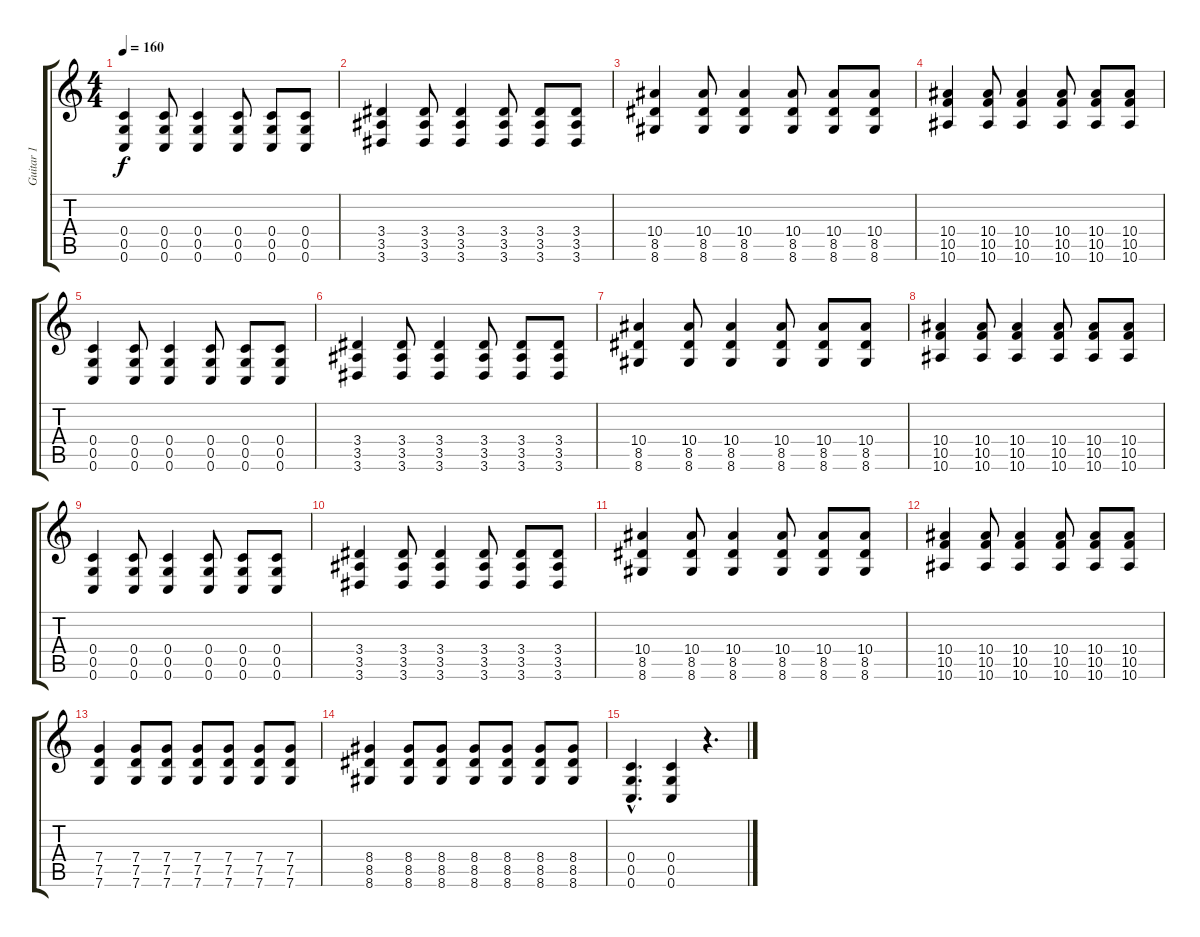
\track ("Guitar 1" "Guitar 1") {instrument overdrivenguitar}
\staff {score tabs}
\tuning (C4 A3 F3 C3 G2 C2) {hide}
\ts (4 4)
\tempo 160
\clef g2
\ks c
(0.4 0.5 0.6).4{dy f} (0.4 0.5 0.6).8 (0.4 0.5 0.6).4 (0.4 0.5 0.6).8 (0.4 0.5 0.6).8 (0.4 0.5 0.6).8 |
(3.4 3.5 3.6).4 (3.4 3.5 3.6).8 (3.4 3.5 3.6).4 (3.4 3.5 3.6).8 (3.4 3.5 3.6).8 (3.4 3.5 3.6).8 |
(10.4 8.5 8.6).4 (10.4 8.5 8.6).8 (10.4 8.5 8.6).4 (10.4 8.5 8.6).8 (10.4 8.5 8.6).8 (10.4 8.5 8.6).8 |
(10.4 10.5 10.6).4 (10.4 10.5 10.6).8 (10.4 10.5 10.6).4 (10.4 10.5 10.6).8 (10.4 10.5 10.6).8 (10.4 10.5 10.6).8 |
(0.4 0.5 0.6).4 (0.4 0.5 0.6).8 (0.4 0.5 0.6).4 (0.4 0.5 0.6).8 (0.4 0.5 0.6).8 (0.4 0.5 0.6).8 |
(3.4 3.5 3.6).4 (3.4 3.5 3.6).8 (3.4 3.5 3.6).4 (3.4 3.5 3.6).8 (3.4 3.5 3.6).8 (3.4 3.5 3.6).8 |
(10.4 8.5 8.6).4 (10.4 8.5 8.6).8 (10.4 8.5 8.6).4 (10.4 8.5 8.6).8 (10.4 8.5 8.6).8 (10.4 8.5 8.6).8 |
(10.4 10.5 10.6).4 (10.4 10.5 10.6).8 (10.4 10.5 10.6).4 (10.4 10.5 10.6).8 (10.4 10.5 10.6).8 (10.4 10.5 10.6).8 |
(0.4 0.5 0.6).4 (0.4 0.5 0.6).8 (0.4 0.5 0.6).4 (0.4 0.5 0.6).8 (0.4 0.5 0.6).8 (0.4 0.5 0.6).8 |
(3.4 3.5 3.6).4 (3.4 3.5 3.6).8 (3.4 3.5 3.6).4 (3.4 3.5 3.6).8 (3.4 3.5 3.6).8 (3.4 3.5 3.6).8 |
(10.4 8.5 8.6).4 (10.4 8.5 8.6).8 (10.4 8.5 8.6).4 (10.4 8.5 8.6).8 (10.4 8.5 8.6).8 (10.4 8.5 8.6).8 |
(10.4 10.5 10.6).4 (10.4 10.5 10.6).8 (10.4 10.5 10.6).4 (10.4 10.5 10.6).8 (10.4 10.5 10.6).8 (10.4 10.5 10.6).8 |
(7.4 7.5 7.6).4 (7.4 7.5 7.6).8 (7.4 7.5 7.6).8 (7.4 7.5 7.6).8 (7.4 7.5 7.6).8 (7.4 7.5 7.6).8 (7.4 7.5 7.6).8 |
(8.4 8.5 8.6).4 (8.4 8.5 8.6).8 (8.4 8.5 8.6).8 (8.4 8.5 8.6).8 (8.4 8.5 8.6).8 (8.4 8.5 8.6).8 (8.4 8.5 8.6).8 |
(0.4{hac} 0.5{hac} 0.6{hac}).4{d} (0.4 0.5 0.6).4 r.4{d}
